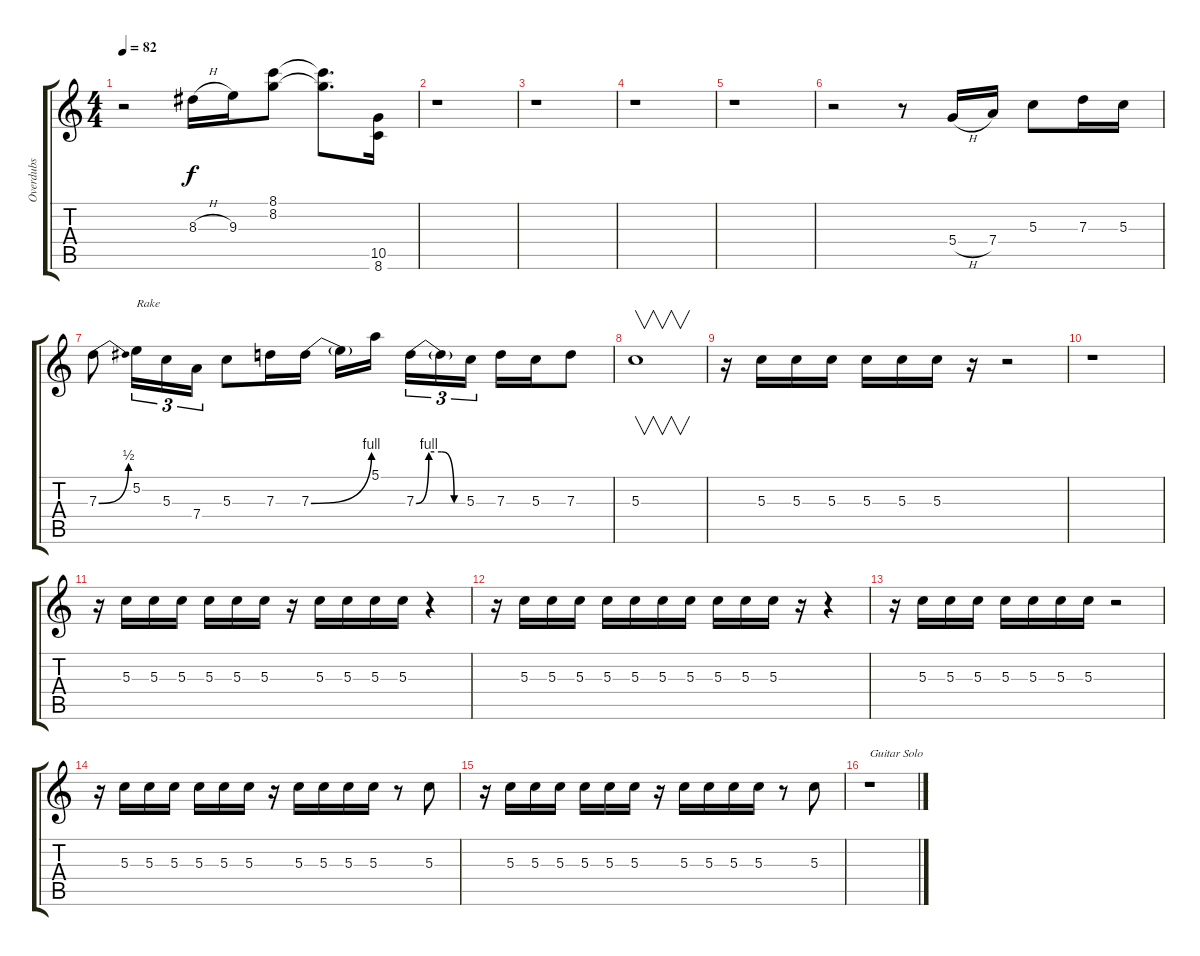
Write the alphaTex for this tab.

\track ("Overdubs" "Overdubs") {instrument overdrivenguitar}
\staff {score tabs}
\tuning (E4 B3 G3 D3 A2 E2) {hide}
\ts (4 4)
\tempo 82
\clef g2
\ks c
r.2{dy f} 8.3{h}.16 9.3.16 (8.1 8.2).8 (8.1{t} 8.2{t}).8{d} (10.5 8.6).16 |
r.1 |
r.1 |
r.1 |
r.1 |
r.2 r.8 5.4{h}.16 7.4.16 5.3.8 7.3.16 5.3.16 |
7.3{be (bend 0 0 60 2)}.8 5.2.16{tu (3 2) txt "Rake"} 5.3.16{tu (3 2)} 7.4.16{tu (3 2)} 5.3.8 7.3.16 7.3{be (bend 0 0 60 4)}.16 7.3{t}.16 5.1.16 7.3{be (custom 0 0 15 4 30 4 45 0 60 0)}.16{tu (3 2)} 7.3{t}.16{tu (3 2)} 5.3.16{tu (3 2)} 7.3.16 5.3.16 7.3.8 |
5.3.1{v} |
r.16 5.3.16 5.3.16 5.3.16 5.3.16 5.3.16 5.3.16 r.16 r.2 |
r.1 |
r.16 5.3.16 5.3.16 5.3.16 5.3.16 5.3.16 5.3.16 r.16 5.3.16 5.3.16 5.3.16 5.3.16 r.4 |
r.16 5.3.16 5.3.16 5.3.16 5.3.16 5.3.16 5.3.16 5.3.16 5.3.16 5.3.16 5.3.16 r.16 r.4 |
r.16 5.3.16 5.3.16 5.3.16 5.3.16 5.3.16 5.3.16 5.3.16 r.2 |
r.16 5.3.16 5.3.16 5.3.16 5.3.16 5.3.16 5.3.16 r.16 5.3.16 5.3.16 5.3.16 5.3.16 r.8 5.3.8 |
r.16 5.3.16 5.3.16 5.3.16 5.3.16 5.3.16 5.3.16 r.16 5.3.16 5.3.16 5.3.16 5.3.16 r.8 5.3.8 |
r.1{txt "Guitar Solo"}
